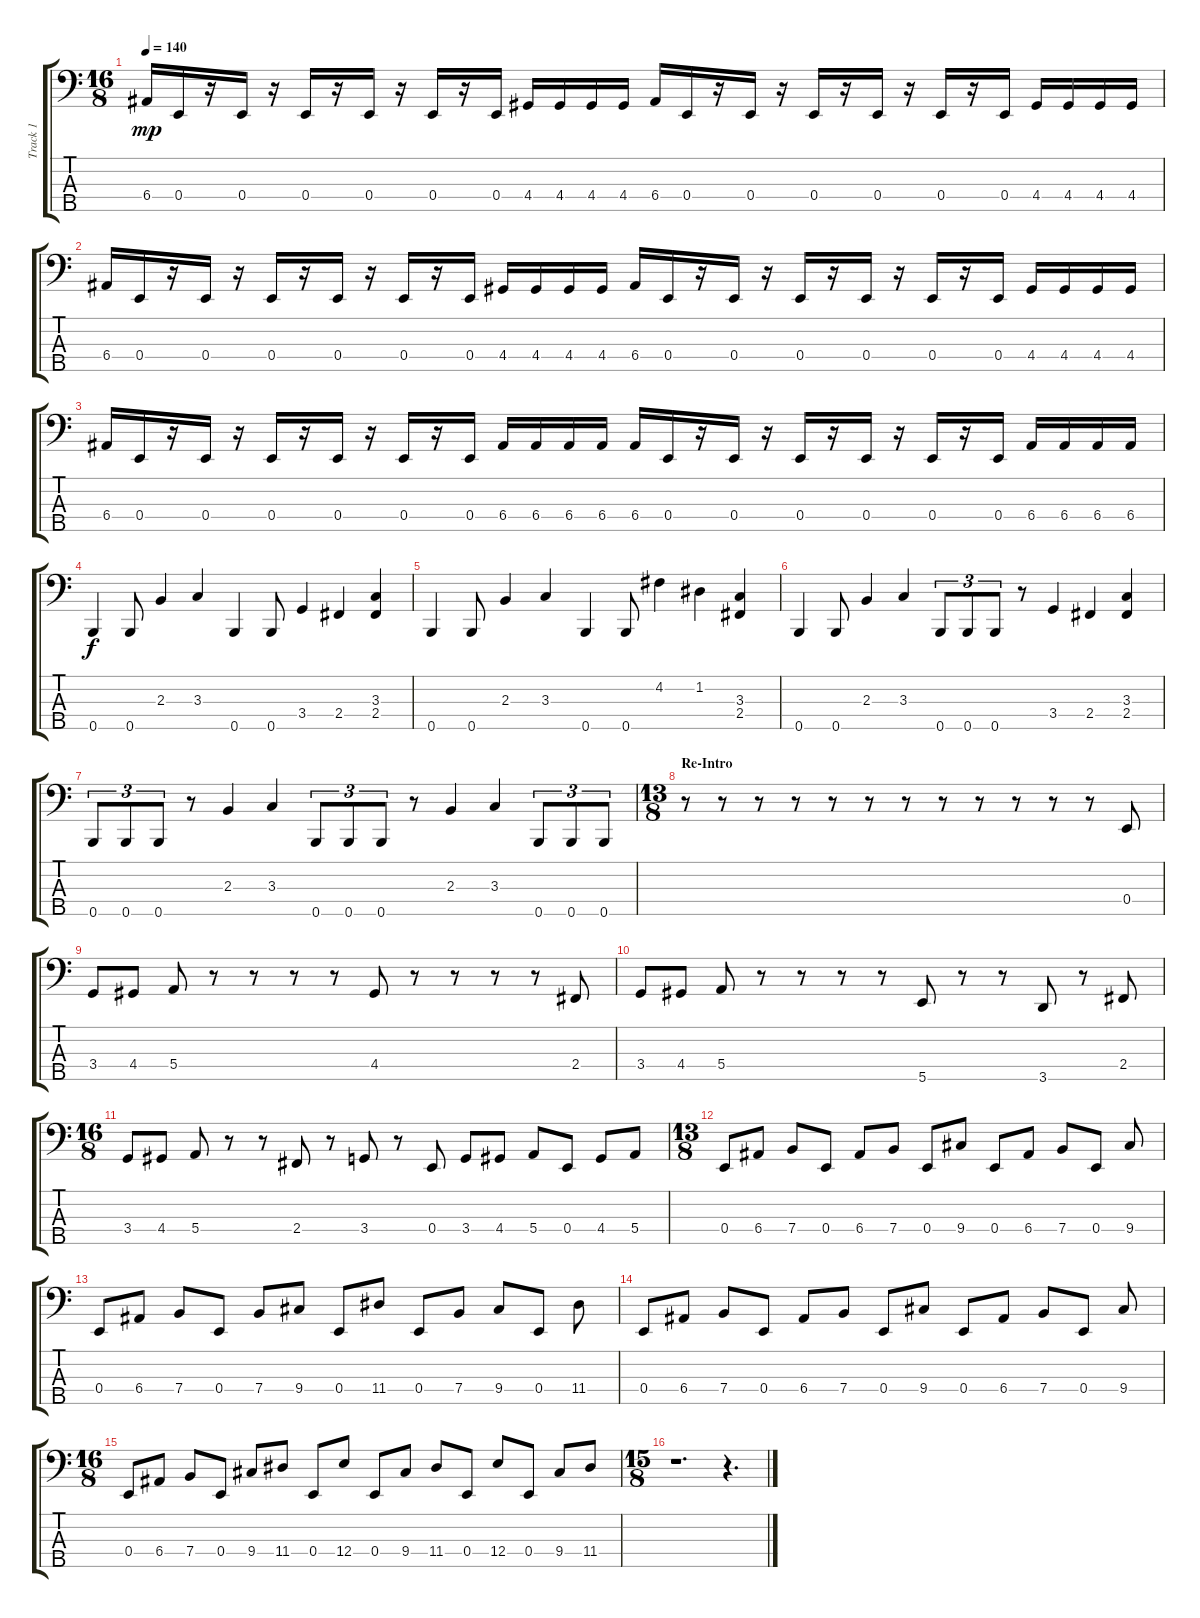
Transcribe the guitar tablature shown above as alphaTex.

\track ("Track 1" "Track 1") {instrument electricbassfinger}
\staff {score tabs}
\tuning (G2 D2 A1 E1 B0) {hide}
\ts (16 8)
\tempo 140
\clef f4
\ks c
6.4.16{dy mp} 0.4.16 r.16 0.4.16 r.16 0.4.16 r.16 0.4.16 r.16 0.4.16 r.16 0.4.16 4.4.16 4.4.16 4.4.16 4.4.16 6.4.16 0.4.16 r.16 0.4.16 r.16 0.4.16 r.16 0.4.16 r.16 0.4.16 r.16 0.4.16 4.4.16 4.4.16 4.4.16 4.4.16 |
6.4.16 0.4.16 r.16 0.4.16 r.16 0.4.16 r.16 0.4.16 r.16 0.4.16 r.16 0.4.16 4.4.16 4.4.16 4.4.16 4.4.16 6.4.16 0.4.16 r.16 0.4.16 r.16 0.4.16 r.16 0.4.16 r.16 0.4.16 r.16 0.4.16 4.4.16 4.4.16 4.4.16 4.4.16 |
6.4.16 0.4.16 r.16 0.4.16 r.16 0.4.16 r.16 0.4.16 r.16 0.4.16 r.16 0.4.16 6.4.16 6.4.16 6.4.16 6.4.16 6.4.16 0.4.16 r.16 0.4.16 r.16 0.4.16 r.16 0.4.16 r.16 0.4.16 r.16 0.4.16 6.4.16 6.4.16 6.4.16 6.4.16 |
0.5.4{dy f} 0.5.8 2.3.4 3.3.4 0.5.4 0.5.8 3.4.4 2.4.4 (3.3 2.4).4 |
0.5.4 0.5.8 2.3.4 3.3.4 0.5.4 0.5.8 4.2.4 1.2.4 (3.3 2.4).4 |
0.5.4 0.5.8 2.3.4 3.3.4 0.5.8{tu (3 2)} 0.5.8{tu (3 2)} 0.5.8{tu (3 2)} r.8 3.4.4 2.4.4 (3.3 2.4).4 |
0.5.8{tu (3 2)} 0.5.8{tu (3 2)} 0.5.8{tu (3 2)} r.8 2.3.4 3.3.4 0.5.8{tu (3 2)} 0.5.8{tu (3 2)} 0.5.8{tu (3 2)} r.8 2.3.4 3.3.4 0.5.8{tu (3 2)} 0.5.8{tu (3 2)} 0.5.8{tu (3 2)} |
\ts (13 8)
\section ("" "Re-Intro")
r.8 r.8 r.8 r.8 r.8 r.8 r.8 r.8 r.8 r.8 r.8 r.8 0.4.8 |
3.4.8 4.4.8 5.4.8 r.8 r.8 r.8 r.8 4.4.8 r.8 r.8 r.8 r.8 2.4.8 |
3.4.8 4.4.8 5.4.8 r.8 r.8 r.8 r.8 5.5.8 r.8 r.8 3.5.8 r.8 2.4.8 |
\ts (16 8)
3.4.8 4.4.8 5.4.8 r.8 r.8 2.4.8 r.8 3.4.8 r.8 0.4.8 3.4.8 4.4.8 5.4.8 0.4.8 4.4.8 5.4.8 |
\ts (13 8)
0.4.8 6.4.8 7.4.8 0.4.8 6.4.8 7.4.8 0.4.8 9.4.8 0.4.8 6.4.8 7.4.8 0.4.8 9.4.8 |
0.4.8 6.4.8 7.4.8 0.4.8 7.4.8 9.4.8 0.4.8 11.4.8 0.4.8 7.4.8 9.4.8 0.4.8 11.4.8 |
0.4.8 6.4.8 7.4.8 0.4.8 6.4.8 7.4.8 0.4.8 9.4.8 0.4.8 6.4.8 7.4.8 0.4.8 9.4.8 |
\ts (16 8)
0.4.8 6.4.8 7.4.8 0.4.8 9.4.8 11.4.8 0.4.8 12.4.8 0.4.8 9.4.8 11.4.8 0.4.8 12.4.8 0.4.8 9.4.8 11.4.8 |
\ts (15 8)
r.1{d} r.4{d}
